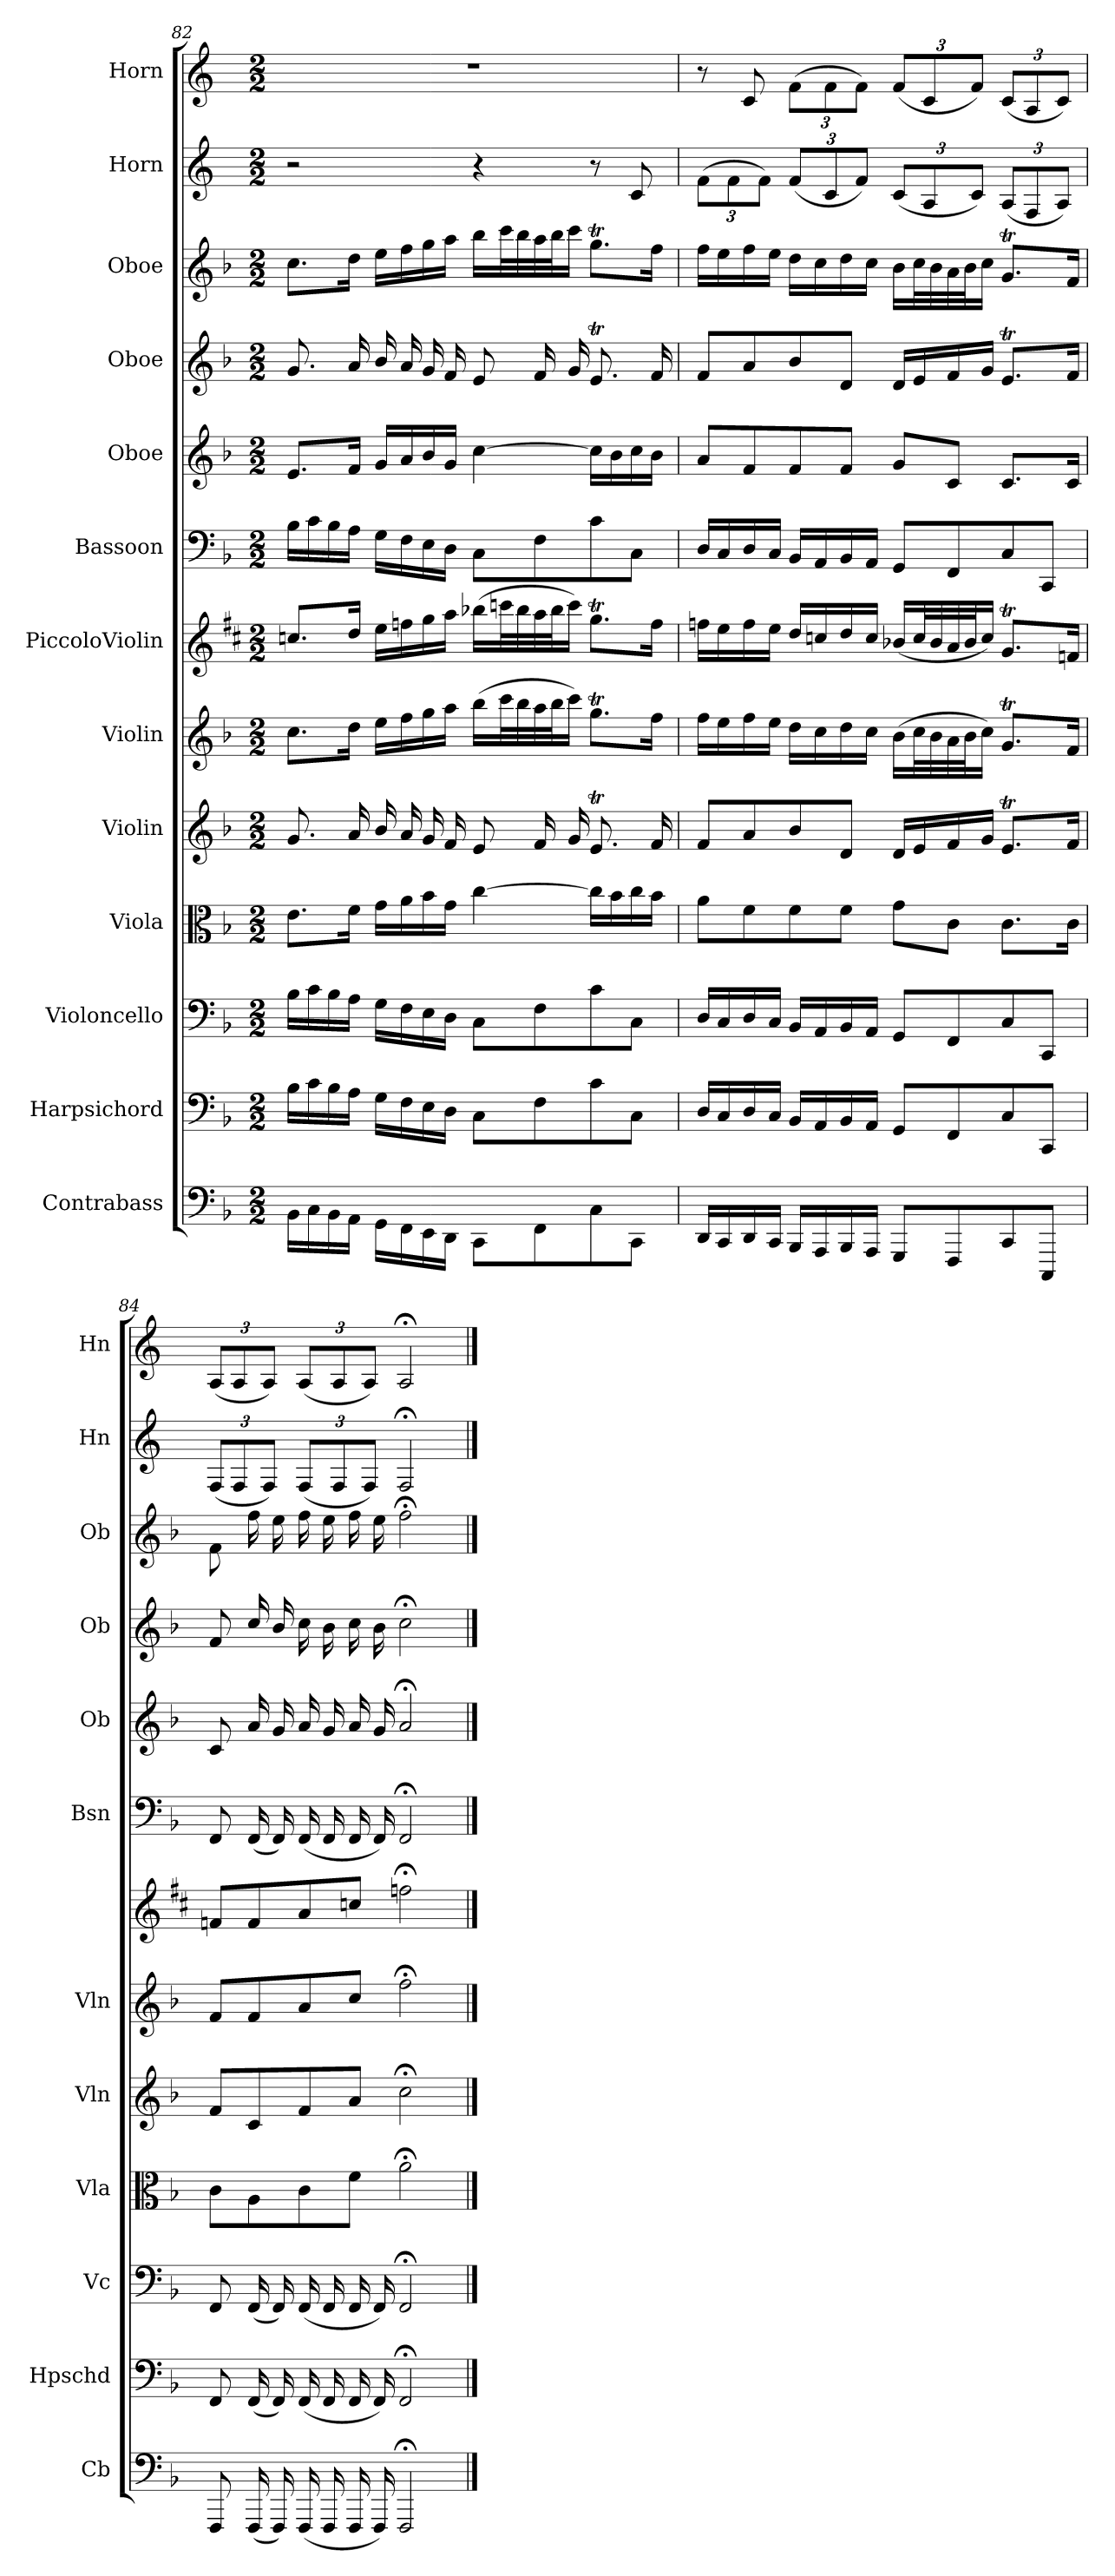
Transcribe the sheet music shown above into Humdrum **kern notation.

**kern	**kern	**kern	**kern	**kern	**kern	**kern	**kern	**kern	**kern	**kern	**kern	**kern
*part13	*part12	*part11	*part10	*part9	*part8	*part7	*part6	*part5	*part4	*part3	*part2	*part1
*staff13	*staff12	*staff11	*staff10	*staff9	*staff8	*staff7	*staff6	*staff5	*staff4	*staff3	*staff2	*staff1
*I"Contrabass	*I"Harpsichord	*I"Violoncello	*I"Viola	*I"Violin	*I"Violin	*I"PiccoloViolin	*I"Bassoon	*I"Oboe	*I"Oboe	*I"Oboe	*I"Horn	*I"Horn
*I'Cb	*I'Hpschd	*I'Vc	*I'Vla	*I'Vln	*I'Vln	*	*I'Bsn	*I'Ob	*I'Ob	*I'Ob	*I'Hn	*I'Hn
*clefF4	*clefF4	*clefF4	*clefC3	*clefG2	*clefG2	*clefG2	*clefF4	*clefG2	*clefG2	*clefG2	*clefG2	*clefG2
*k[b-]	*k[b-]	*k[b-]	*k[b-]	*k[b-]	*k[b-]	*k[f#c#]	*k[b-]	*k[b-]	*k[b-]	*k[b-]	*k[]	*k[]
*M2/2	*M2/2	*M2/2	*M2/2	*M2/2	*M2/2	*M2/2	*M2/2	*M2/2	*M2/2	*M2/2	*M2/2	*M2/2
=82	=82	=82	=82	=82	=82	=82	=82	=82	=82	=82	=82	=82
16BB-\LL	16B-\LL	16B-\LL	8.e\L	8.g/	8.cc\L	8.ccn/L	16B-\LL	8.e/L	8.g/	8.cc\L	2r	1r
16C\	16c\	16c\	.	.	.	.	16c\	.	.	.	.	.
16BB-\	16B-\	16B-\	.	.	.	.	16B-\	.	.	.	.	.
16AA\JJ	16A\JJ	16A\JJ	16f\Jk	16a/	16dd\Jk	16dd/Jk	16A\JJ	16f/Jk	16a/	16dd\Jk	.	.
16GG\LL	16G\LL	16G\LL	16g\LL	16b-/	16ee\LL	16ee\LL	16G\LL	16g/LL	16b-/	16ee\LL	.	.
16FF\	16F\	16F\	16a\	16a/	16ff\	16ffn\	16F\	16a/	16a/	16ff\	.	.
16EE\	16E\	16E\	16b-\	16g/	16gg\	16gg\	16E\	16b-/	16g/	16gg\	.	.
16DD\JJ	16D\JJ	16D\JJ	16g\JJ	16f/	16aa\JJ	16aa\JJ	16D\JJ	16g/JJ	16f/	16aa\JJ	.	.
8CC\L	8C\L	8C\L	[4cc\	8e/	(16bb-\LL	(16bb-X\LL	8C\L	[4cc\	8e/	16bb-\LL	4r	.
.	.	.	.	.	32ccc\L	32cccn\L	.	.	.	32ccc\L	.	.
.	.	.	.	.	32bb-\	32bb-\	.	.	.	32bb-\	.	.
8FF\	8F\	8F\	.	16f/	32aa\	32aa\	8F\	.	16f/	32aa\	.	.
.	.	.	.	.	32bb-\J	32bb-\J	.	.	.	32bb-\J	.	.
.	.	.	.	16g/	16ccc\JJ)	16ccc\JJ)	.	.	16g/	16ccc\JJ	.	.
8C\	8c\	8c\	16cc\LL]	8.et/	8.ggT\L	8.ggT\L	8c\	16cc\LL]	8.et/	8.ggT\L	8r	.
.	.	.	16b-\	.	.	.	.	16b-\	.	.	.	.
8CC\J	8C\J	8C\J	16cc\	.	.	.	8C\J	16cc\	.	.	8c/	.
.	.	.	16b-\JJ	16f/	16ff\Jk	16ff\Jk	.	16b-\JJ	16f/	16ff\Jk	.	.
=83	=83	=83	=83	=83	=83	=83	=83	=83	=83	=83	=83	=83
16DD/LL	16D/LL	16D/LL	8a\L	8f/L	16ff\LL	16ffn\LL	16D/LL	8a/L	8f/L	16ff\LL	(12f\L	8r
16CC/	16C/	16C/	.	.	16ee\	16ee\	16C/	.	.	16ee\	.	.
.	.	.	.	.	.	.	.	.	.	.	12f\	.
16DD/	16D/	16D/	8f\	8a/	16ff\	16ff\	16D/	8f/	8a/	16ff\	.	8c/
.	.	.	.	.	.	.	.	.	.	.	12f\J)	.
16CC/JJ	16C/JJ	16C/JJ	.	.	16ee\JJ	16ee\JJ	16C/JJ	.	.	16ee\JJ	.	.
16BBB-/LL	16BB-/LL	16BB-/LL	8f\	8b-/	16dd\LL	16dd/LL	16BB-/LL	8f/	8b-/	16dd\LL	(12f/L	(12f\L
16AAA/	16AA/	16AA/	.	.	16cc\	16ccn/	16AA/	.	.	16cc\	.	.
.	.	.	.	.	.	.	.	.	.	.	12c/	12f\
16BBB-/	16BB-/	16BB-/	8f\J	8d/J	16dd\	16dd/	16BB-/	8f/J	8d/J	16dd\	.	.
.	.	.	.	.	.	.	.	.	.	.	12f/J)	12f\J)
16AAA/JJ	16AA/JJ	16AA/JJ	.	.	16cc\JJ	16cc/JJ	16AA/JJ	.	.	16cc\JJ	.	.
8GGG/L	8GG/L	8GG/L	8g\L	16d/LL	(16b-\LL	(16b-X/LL	8GG/L	8g/L	16d/LL	16b-\LL	(12c/L	(12f/L
.	.	.	.	16e/	32cc\L	32cc/L	.	.	16e/	32cc\L	.	.
.	.	.	.	.	.	.	.	.	.	.	12A/	12c/
.	.	.	.	.	32b-\	32b-/	.	.	.	32b-\	.	.
8FFF/	8FF/	8FF/	8c\J	16f/	32a\	32a/	8FF/	8c/J	16f/	32a\	.	.
.	.	.	.	.	32b-\J	32b-/J	.	.	.	32b-\J	.	.
.	.	.	.	.	.	.	.	.	.	.	12c/J)	12f/J)
.	.	.	.	16g/JJ	16cc\JJ)	16cc/JJ)	.	.	16g/JJ	16cc\JJ	.	.
8CC/	8C/	8C/	8.c\L	8.et/L	8.gT/L	8.gT/L	8C/	8.c/L	8.et/L	8.gT/L	(12A/L	(12c/L
.	.	.	.	.	.	.	.	.	.	.	12F/	12A/
8CCC/J	8CC/J	8CC/J	.	.	.	.	8CC/J	.	.	.	.	.
.	.	.	.	.	.	.	.	.	.	.	12A/J)	12c/J)
.	.	.	16c\Jk	16f/Jk	16f/Jk	16fn/Jk	.	16c/Jk	16f/Jk	16f/Jk	.	.
=84	=84	=84	=84	=84	=84	=84	=84	=84	=84	=84	=84	=84
8FFF/	8FF/	8FF/	8c\L	8f/L	8f/L	8fn/L	8FF/	8c/	8f/	8f\	(12F/L	(12A/L
.	.	.	.	.	.	.	.	.	.	.	12F/	12A/
(16FFF/	(16FF/	(16FF/	8A\	8c/	8f/	8f/	(16FF/	16a/	16cc/	16ff\	.	.
.	.	.	.	.	.	.	.	.	.	.	12F/J)	12A/J)
16FFF/)	16FF/)	16FF/)	.	.	.	.	16FF/)	16g/	16b-/	16ee\	.	.
(16FFF/	(16FF/	(16FF/	8c\	8f/	8a/	8a/	(16FF/	16a/	16cc\	16ff\	(12F/L	(12A/L
16FFF/	16FF/	16FF/	.	.	.	.	16FF/	16g/	16b-\	16ee\	.	.
.	.	.	.	.	.	.	.	.	.	.	12F/	12A/
16FFF/	16FF/	16FF/	8f\J	8a/J	8cc/J	8ccn/J	16FF/	16a/	16cc\	16ff\	.	.
.	.	.	.	.	.	.	.	.	.	.	12F/J)	12A/J)
16FFF/)	16FF/)	16FF/)	.	.	.	.	16FF/)	16g/	16b-\	16ee\	.	.
2FFF;</	2FF;</	2FF;</	2a;<\	2cc;<\	2ff;<\	2ffn;<\	2FF;</	2a;</	2cc;<\	2ff;<\	2F;</	2A;</
==	==	==	==	==	==	==	==	==	==	==	==	==
*-	*-	*-	*-	*-	*-	*-	*-	*-	*-	*-	*-	*-
